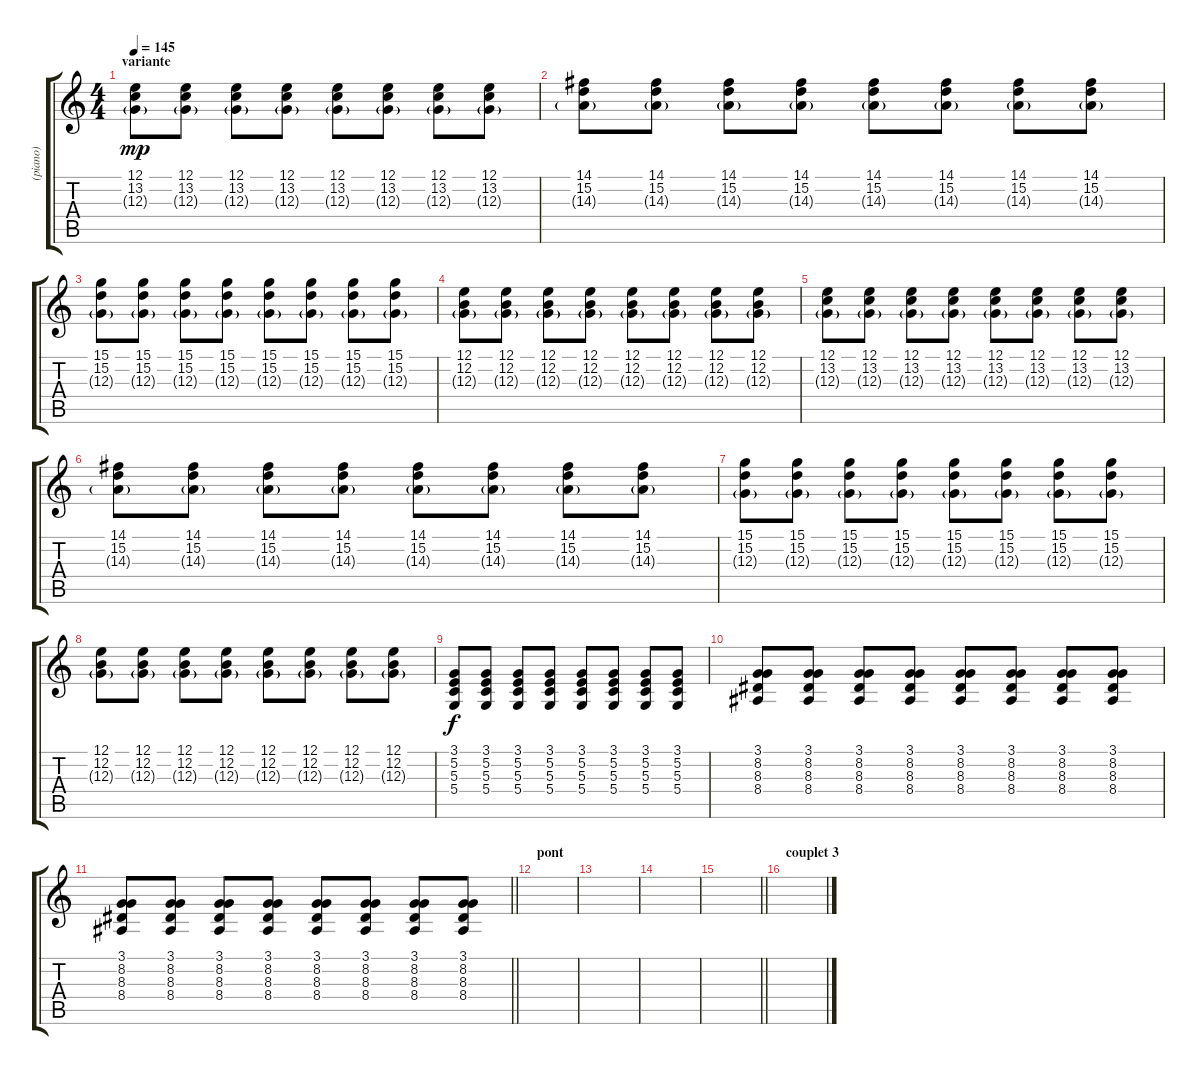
\track ("(piano)" "(piano)") {instrument acousticgrandpiano}
\staff {score tabs}
\tuning (E4 B3 G3 D3 A2 E2) {hide}
\ts (4 4)
\section ("" "variante")
\tempo 145
\clef g2
\ks c
(12.1 13.2 12.3{g}).8{dy mp volume 5 instrument acousticguitarnylon} (12.1 13.2 12.3{g}).8 (12.1 13.2 12.3{g}).8 (12.1 13.2 12.3{g}).8 (12.1 13.2 12.3{g}).8 (12.1 13.2 12.3{g}).8 (12.1 13.2 12.3{g}).8 (12.1 13.2 12.3{g}).8 |
(14.1 15.2 14.3{g}).8 (14.1 15.2 14.3{g}).8 (14.1 15.2 14.3{g}).8 (14.1 15.2 14.3{g}).8 (14.1 15.2 14.3{g}).8 (14.1 15.2 14.3{g}).8 (14.1 15.2 14.3{g}).8 (14.1 15.2 14.3{g}).8 |
(15.1 15.2 12.3{g}).8 (15.1 15.2 12.3{g}).8 (15.1 15.2 12.3{g}).8 (15.1 15.2 12.3{g}).8 (15.1 15.2 12.3{g}).8 (15.1 15.2 12.3{g}).8 (15.1 15.2 12.3{g}).8 (15.1 15.2 12.3{g}).8 |
(12.1 12.2 12.3{g}).8 (12.1 12.2 12.3{g}).8 (12.1 12.2 12.3{g}).8 (12.1 12.2 12.3{g}).8 (12.1 12.2 12.3{g}).8 (12.1 12.2 12.3{g}).8 (12.1 12.2 12.3{g}).8 (12.1 12.2 12.3{g}).8 |
(12.1 13.2 12.3{g}).8{volume 5 instrument acousticguitarnylon} (12.1 13.2 12.3{g}).8 (12.1 13.2 12.3{g}).8 (12.1 13.2 12.3{g}).8 (12.1 13.2 12.3{g}).8 (12.1 13.2 12.3{g}).8 (12.1 13.2 12.3{g}).8 (12.1 13.2 12.3{g}).8 |
(14.1 15.2 14.3{g}).8 (14.1 15.2 14.3{g}).8 (14.1 15.2 14.3{g}).8 (14.1 15.2 14.3{g}).8 (14.1 15.2 14.3{g}).8 (14.1 15.2 14.3{g}).8 (14.1 15.2 14.3{g}).8 (14.1 15.2 14.3{g}).8 |
(15.1 15.2 12.3{g}).8 (15.1 15.2 12.3{g}).8 (15.1 15.2 12.3{g}).8 (15.1 15.2 12.3{g}).8 (15.1 15.2 12.3{g}).8 (15.1 15.2 12.3{g}).8 (15.1 15.2 12.3{g}).8 (15.1 15.2 12.3{g}).8 |
(12.1 12.2 12.3{g}).8 (12.1 12.2 12.3{g}).8 (12.1 12.2 12.3{g}).8 (12.1 12.2 12.3{g}).8 (12.1 12.2 12.3{g}).8 (12.1 12.2 12.3{g}).8 (12.1 12.2 12.3{g}).8 (12.1 12.2 12.3{g}).8 |
(3.1 5.2 5.3 5.4).8{dy f volume 9 instrument acousticgrandpiano} (3.1 5.2 5.3 5.4).8 (3.1 5.2 5.3 5.4).8 (3.1 5.2 5.3 5.4).8 (3.1 5.2 5.3 5.4).8 (3.1 5.2 5.3 5.4).8 (3.1 5.2 5.3 5.4).8 (3.1 5.2 5.3 5.4).8 |
(3.1 8.2 8.3 8.4).8 (3.1 8.2 8.3 8.4).8 (3.1 8.2 8.3 8.4).8 (3.1 8.2 8.3 8.4).8 (3.1 8.2 8.3 8.4).8 (3.1 8.2 8.3 8.4).8 (3.1 8.2 8.3 8.4).8 (3.1 8.2 8.3 8.4).8 |
\barLineRight lightlight
(3.1 8.2 8.3 8.4).8 (3.1 8.2 8.3 8.4).8 (3.1 8.2 8.3 8.4).8 (3.1 8.2 8.3 8.4).8 (3.1 8.2 8.3 8.4).8 (3.1 8.2 8.3 8.4).8 (3.1 8.2 8.3 8.4).8 (3.1 8.2 8.3 8.4).8 |
\section ("" "pont")
|
|
|
\barLineRight lightlight
|
\section ("" "couplet 3")
